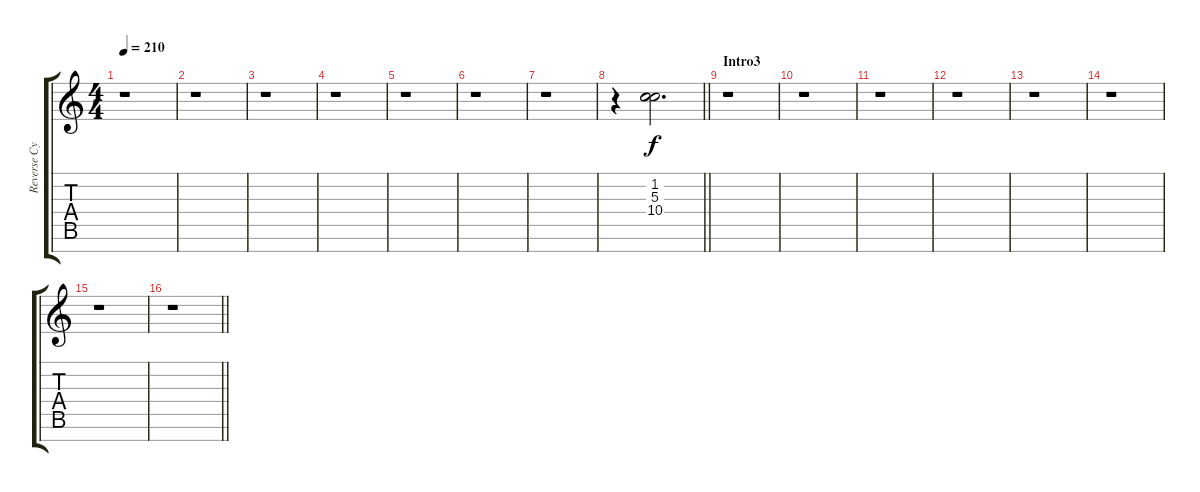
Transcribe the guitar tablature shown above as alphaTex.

\track ("Reverse Cymbal" "Reverse Cy") {instrument reversecymbal}
\staff {score tabs}
\tuning (E5 B4 G4 D4 A3 E3 B2) {hide}
\ts (4 4)
\tempo 210
\clef g2
\ks c
r.1{dy f} |
r.1 |
r.1 |
r.1 |
r.1 |
r.1 |
r.1 |
\barLineRight lightlight
r.4 (1.2 5.3 10.4).2{d} |
\section ("" "Intro3")
r.1 |
r.1 |
r.1 |
r.1 |
r.1 |
r.1 |
r.1 |
\barLineRight lightlight
r.1
